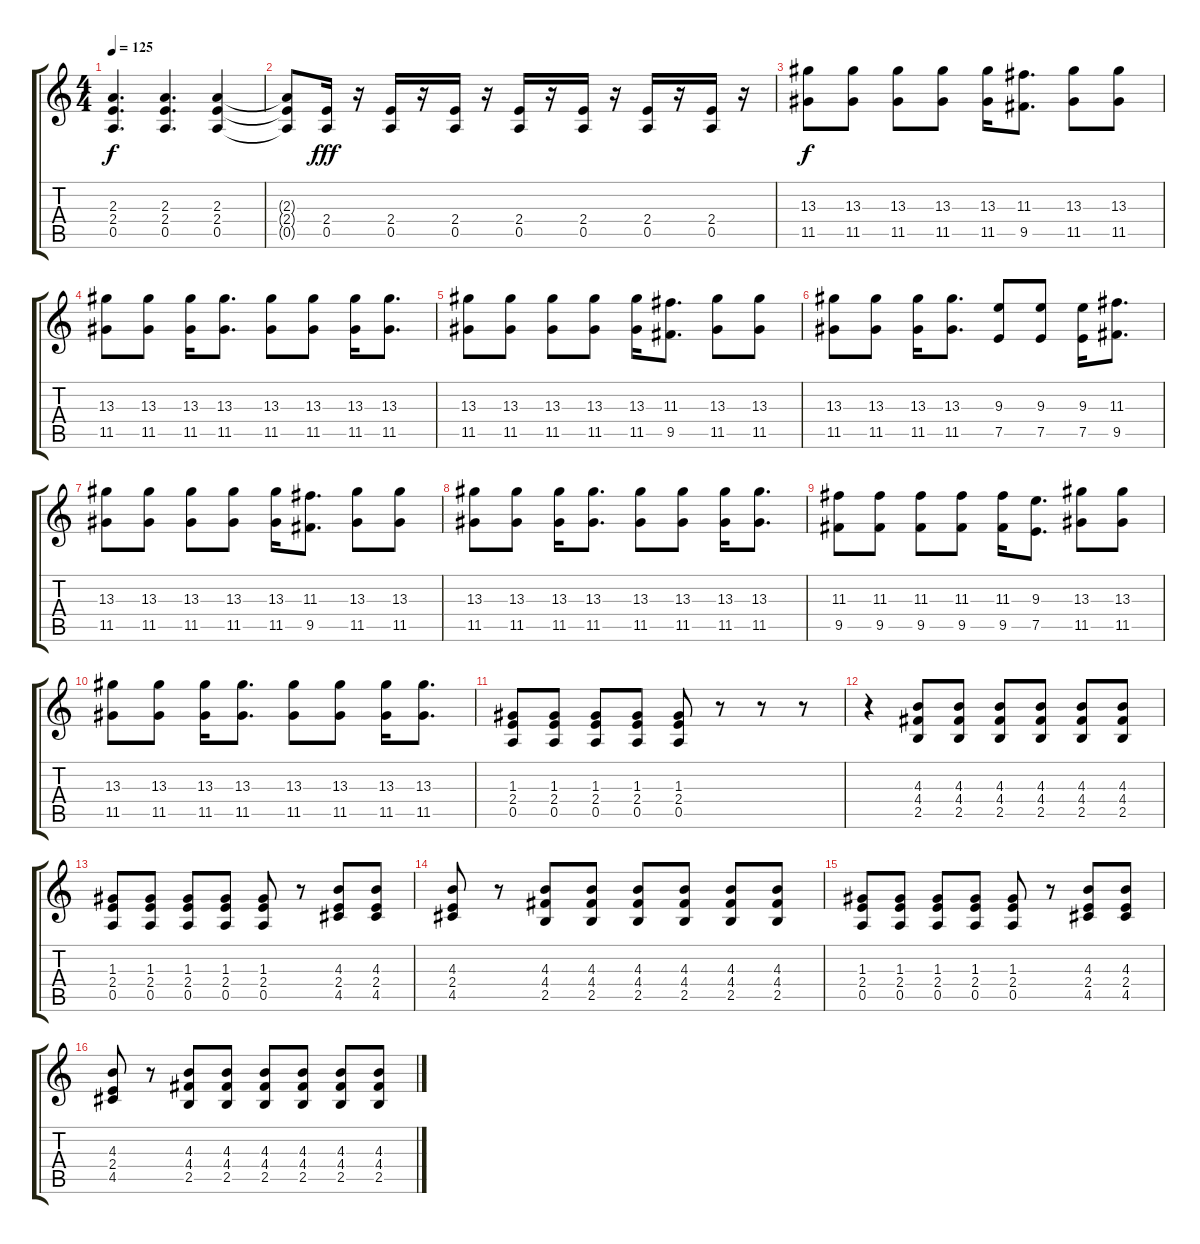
\track "" {instrument distortionguitar}
\staff {score tabs}
\tuning (E4 B3 G3 D3 A2 E2) {hide}
\ts (4 4)
\tempo 125
\clef g2
\ks c
(2.3 2.4 0.5).4{d dy f} (2.3 2.4 0.5).4{d} (2.3 2.4 0.5).4 |
(2.3{t} 2.4{t} 0.5{t}).8 (2.4 0.5).16{dy fff} r.16 (2.4 0.5).16 r.16 (2.4 0.5).16 r.16 (2.4 0.5).16 r.16 (2.4 0.5).16 r.16 (2.4 0.5).16 r.16 (2.4 0.5).16 r.16 |
(13.3 11.5).8{dy f} (13.3 11.5).8 (13.3 11.5).8 (13.3 11.5).8 (13.3 11.5).16 (11.3 9.5).8{d} (13.3 11.5).8 (13.3 11.5).8 |
(13.3 11.5).8 (13.3 11.5).8 (13.3 11.5).16 (13.3 11.5).8{d} (13.3 11.5).8 (13.3 11.5).8 (13.3 11.5).16 (13.3 11.5).8{d} |
(13.3 11.5).8 (13.3 11.5).8 (13.3 11.5).8 (13.3 11.5).8 (13.3 11.5).16 (11.3 9.5).8{d} (13.3 11.5).8 (13.3 11.5).8 |
(13.3 11.5).8 (13.3 11.5).8 (13.3 11.5).16 (13.3 11.5).8{d} (9.3 7.5).8 (9.3 7.5).8 (9.3 7.5).16 (11.3 9.5).8{d} |
(13.3 11.5).8 (13.3 11.5).8 (13.3 11.5).8 (13.3 11.5).8 (13.3 11.5).16 (11.3 9.5).8{d} (13.3 11.5).8 (13.3 11.5).8 |
(13.3 11.5).8 (13.3 11.5).8 (13.3 11.5).16 (13.3 11.5).8{d} (13.3 11.5).8 (13.3 11.5).8 (13.3 11.5).16 (13.3 11.5).8{d} |
(11.3 9.5).8 (11.3 9.5).8 (11.3 9.5).8 (11.3 9.5).8 (11.3 9.5).16 (9.3 7.5).8{d} (13.3 11.5).8 (13.3 11.5).8 |
(13.3 11.5).8 (13.3 11.5).8 (13.3 11.5).16 (13.3 11.5).8{d} (13.3 11.5).8 (13.3 11.5).8 (13.3 11.5).16 (13.3 11.5).8{d} |
(1.3 2.4 0.5).8 (1.3 2.4 0.5).8 (1.3 2.4 0.5).8 (1.3 2.4 0.5).8 (1.3 2.4 0.5).8 r.8 r.8 r.8 |
r.4 (4.3 4.4 2.5).8 (4.3 4.4 2.5).8 (4.3 4.4 2.5).8 (4.3 4.4 2.5).8 (4.3 4.4 2.5).8 (4.3 4.4 2.5).8 |
(1.3 2.4 0.5).8 (1.3 2.4 0.5).8 (1.3 2.4 0.5).8 (1.3 2.4 0.5).8 (1.3 2.4 0.5).8 r.8 (4.3 2.4 4.5).8 (4.3 2.4 4.5).8 |
(4.3 2.4 4.5).8 r.8 (4.3 4.4 2.5).8 (4.3 4.4 2.5).8 (4.3 4.4 2.5).8 (4.3 4.4 2.5).8 (4.3 4.4 2.5).8 (4.3 4.4 2.5).8 |
(1.3 2.4 0.5).8 (1.3 2.4 0.5).8 (1.3 2.4 0.5).8 (1.3 2.4 0.5).8 (1.3 2.4 0.5).8 r.8 (4.3 2.4 4.5).8 (4.3 2.4 4.5).8 |
(4.3 2.4 4.5).8 r.8 (4.3 4.4 2.5).8 (4.3 4.4 2.5).8 (4.3 4.4 2.5).8 (4.3 4.4 2.5).8 (4.3 4.4 2.5).8 (4.3 4.4 2.5).8
